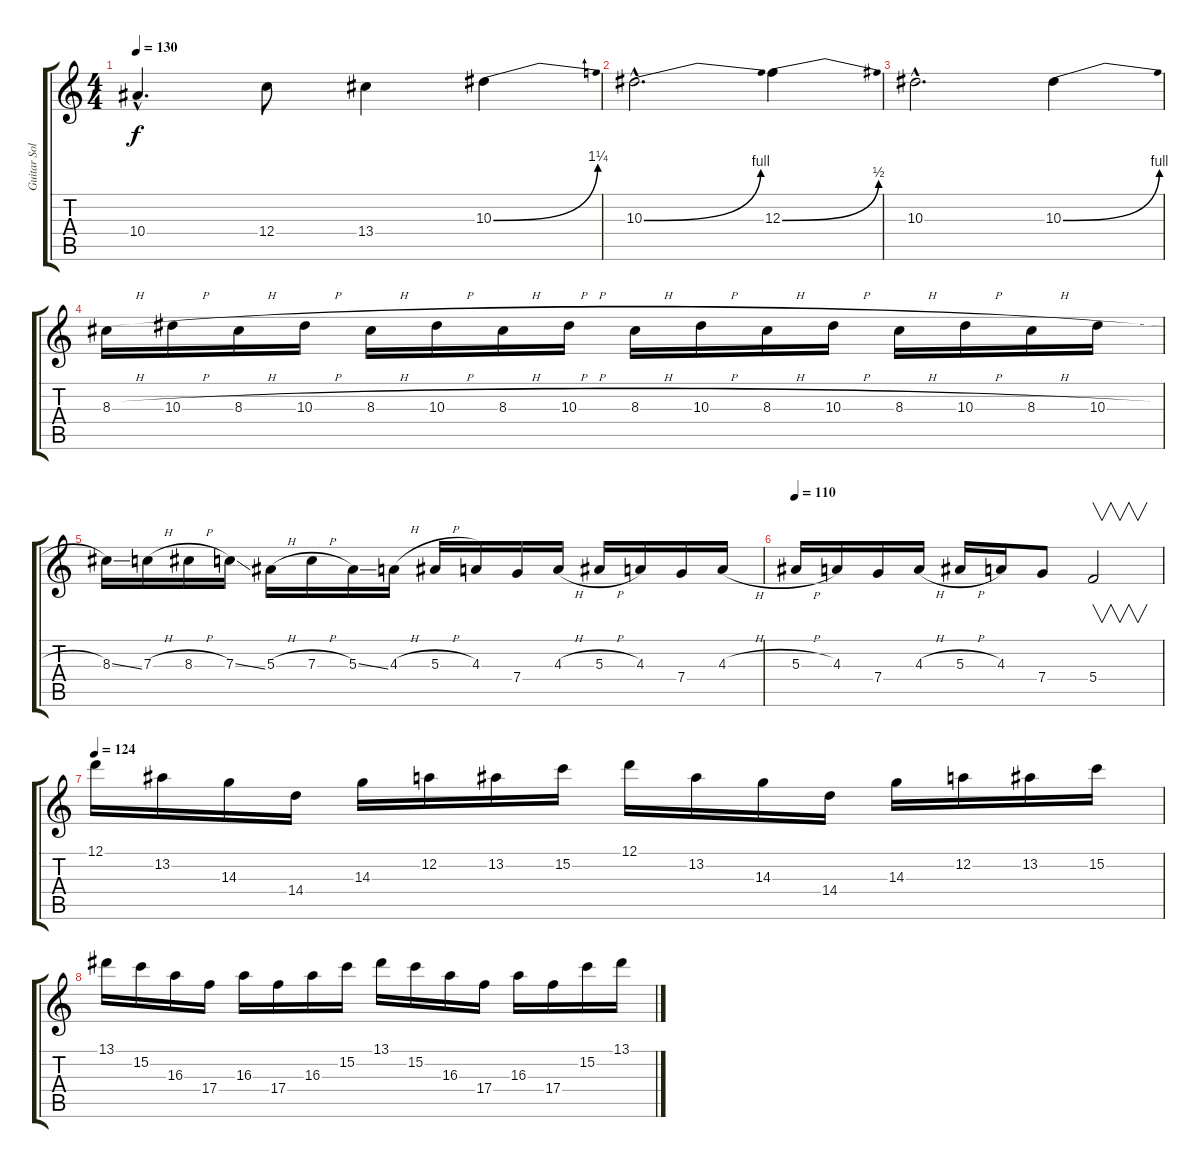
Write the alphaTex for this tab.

\track ("Guitar Solo" "Guitar Sol") {instrument distortionguitar}
\staff {score tabs}
\tuning (D4 A3 F3 C3 G2 D2) {hide}
\ts (4 4)
\tempo 130
\clef g2
\ks c
10.4{hac}.4{d dy f} 12.4.8 13.4.4 10.3{be (bend 0 0 60 5)}.4 |
10.3{be (bend 0 0 60 4) hac}.2{d} 12.3{be (bend 0 0 60 2)}.4 |
10.3{hac}.2{d} 10.3{be (bend 0 0 60 4)}.4 |
8.3{h}.16 10.3{h}.16 8.3{h}.16 10.3{h}.16 8.3{h}.16 10.3{h}.16 8.3{h}.16 10.3{h}.16 8.3{h}.16 10.3{h}.16 8.3{h}.16 10.3{h}.16 8.3{h}.16 10.3{h}.16 8.3{h}.16 10.3{h}.16 |
8.3{ss}.16 7.3{h}.16 8.3{h}.16 7.3{ss}.16 5.3{h}.16 7.3{h}.16 5.3{ss}.16 4.3{h}.16 5.3{h}.16 4.3.16 7.4.16 4.3{h}.16 5.3{h}.16 4.3.16 7.4.16 4.3{h}.16 |
\tempo 110
5.3{h}.16 4.3.16 7.4.16 4.3{h}.16 5.3{h}.16 4.3.16 7.4.8 5.4.2{v} |
\tempo 124
12.1.16 13.2.16 14.3.16 14.4.16 14.3.16 12.2.16 13.2.16 15.2.16 12.1.16 13.2.16 14.3.16 14.4.16 14.3.16 12.2.16 13.2.16 15.2.16 |
13.1.16 15.2.16 16.3.16 17.4.16 16.3.16 17.4.16 16.3.16 15.2.16 13.1.16 15.2.16 16.3.16 17.4.16 16.3.16 17.4.16 15.2.16 13.1.16
